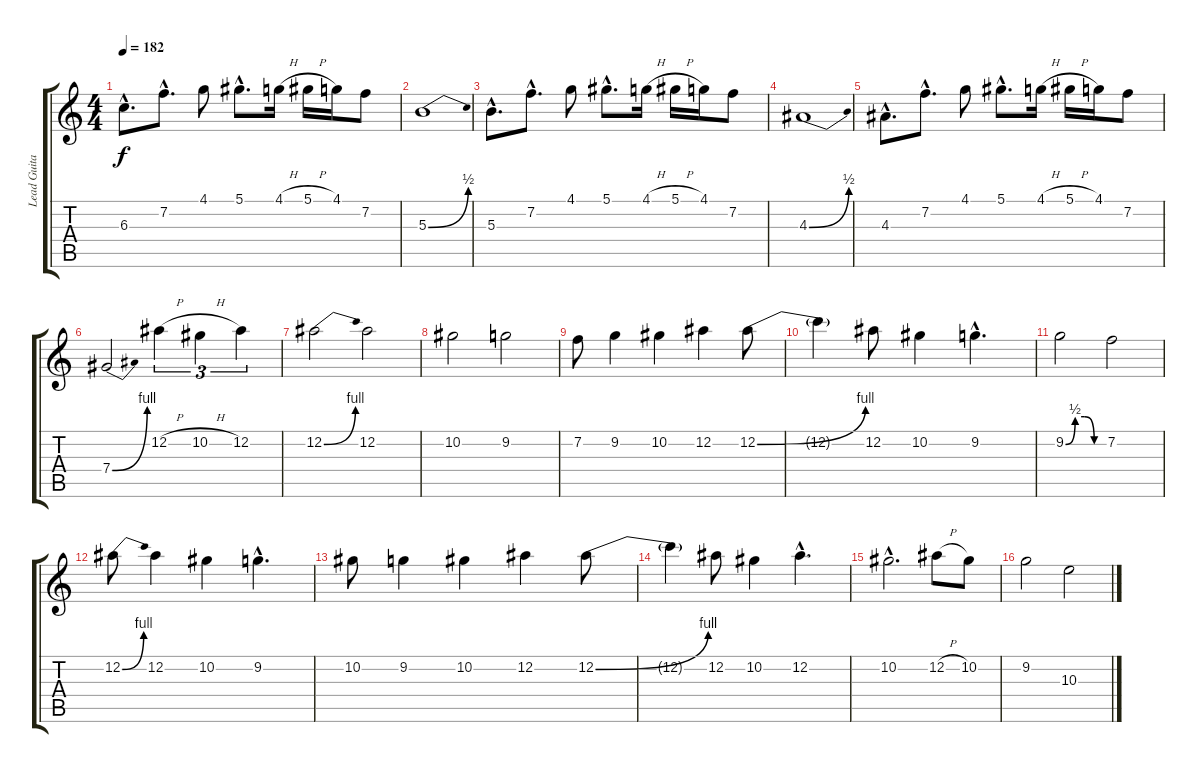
\track ("Lead Guitar" "Lead Guita") {instrument distortionguitar}
\staff {score tabs}
\tuning (Eb4 Bb3 Gb3 Db3 Ab2 Eb2) {hide}
\ts (4 4)
\tempo 182
\clef g2
\ks c
6.3{hac}.8{d dy f} 7.2{hac}.8{d} 4.1.8 5.1{hac}.8{d} 4.1{h}.16 5.1{h}.16 4.1.16 7.2.8 |
5.3{be (bend 0 0 60 2)}.1 |
5.3{hac}.8{d} 7.2{hac}.8{d} 4.1.8 5.1{hac}.8{d} 4.1{h}.16 5.1{h}.16 4.1.16 7.2.8 |
4.3{be (bend 0 0 60 2)}.1 |
4.3{hac}.8{d} 7.2{hac}.8{d} 4.1.8 5.1{hac}.8{d} 4.1{h}.16 5.1{h}.16 4.1.16 7.2.8 |
7.4{be (bend 0 0 60 4)}.2 12.2{h}.4{tu (3 2)} 10.2{h}.4{tu (3 2)} 12.2.4{tu (3 2)} |
12.2{be (bend 0 0 60 4)}.2 12.2.2 |
10.2.2 9.2.2 |
7.2.8 9.2.4 10.2.4 12.2.4 12.2{be (bend 0 0 60 4)}.8 |
12.2{t}.4 12.2.8 10.2.4 9.2{hac}.4{d} |
9.2{be (custom 0 0 15 2 30 2 45 0 60 0)}.2 7.2.2 |
12.2{be (bend 0 0 60 4)}.8 12.2.4 10.2.4 9.2{hac}.4{d} |
10.2.8 9.2.4 10.2.4 12.2.4 12.2{be (bend 0 0 60 4)}.8 |
12.2{t}.4 12.2.8 10.2.4 12.2{hac}.4{d} |
10.2{hac}.2{d} 12.2{h}.8 10.2.8 |
9.2.2 10.3.2
